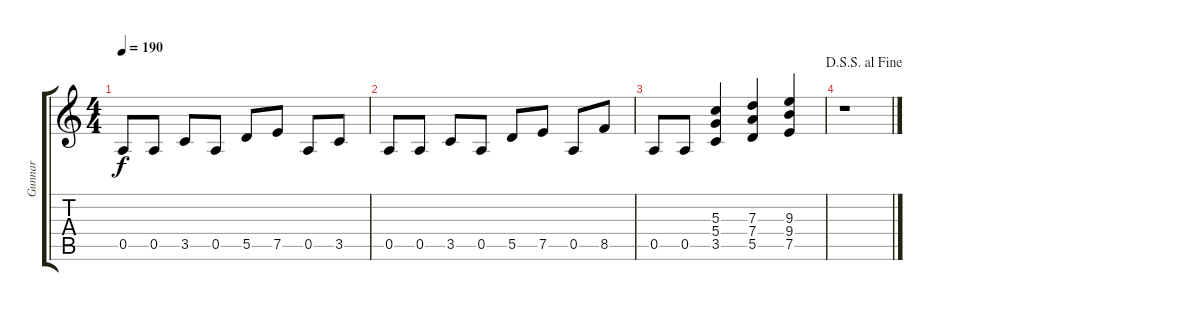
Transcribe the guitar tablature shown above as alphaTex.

\track ("Gunnar" "Gunnar") {instrument distortionguitar}
\staff {score tabs}
\tuning (E4 B3 G3 D3 A2 E2) {hide}
\ts (4 4)
\tempo 190
\clef g2
\ks c
0.5.8{dy f} 0.5.8 3.5.8 0.5.8 5.5.8 7.5.8 0.5.8 3.5.8 |
0.5.8 0.5.8 3.5.8 0.5.8 5.5.8 7.5.8 0.5.8 8.5.8 |
0.5.8 0.5.8 (5.3 5.4 3.5).4 (7.3 7.4 5.5).4 (9.3 9.4 7.5).4 |
\jump dalsegnosegnoalfine
r.1
